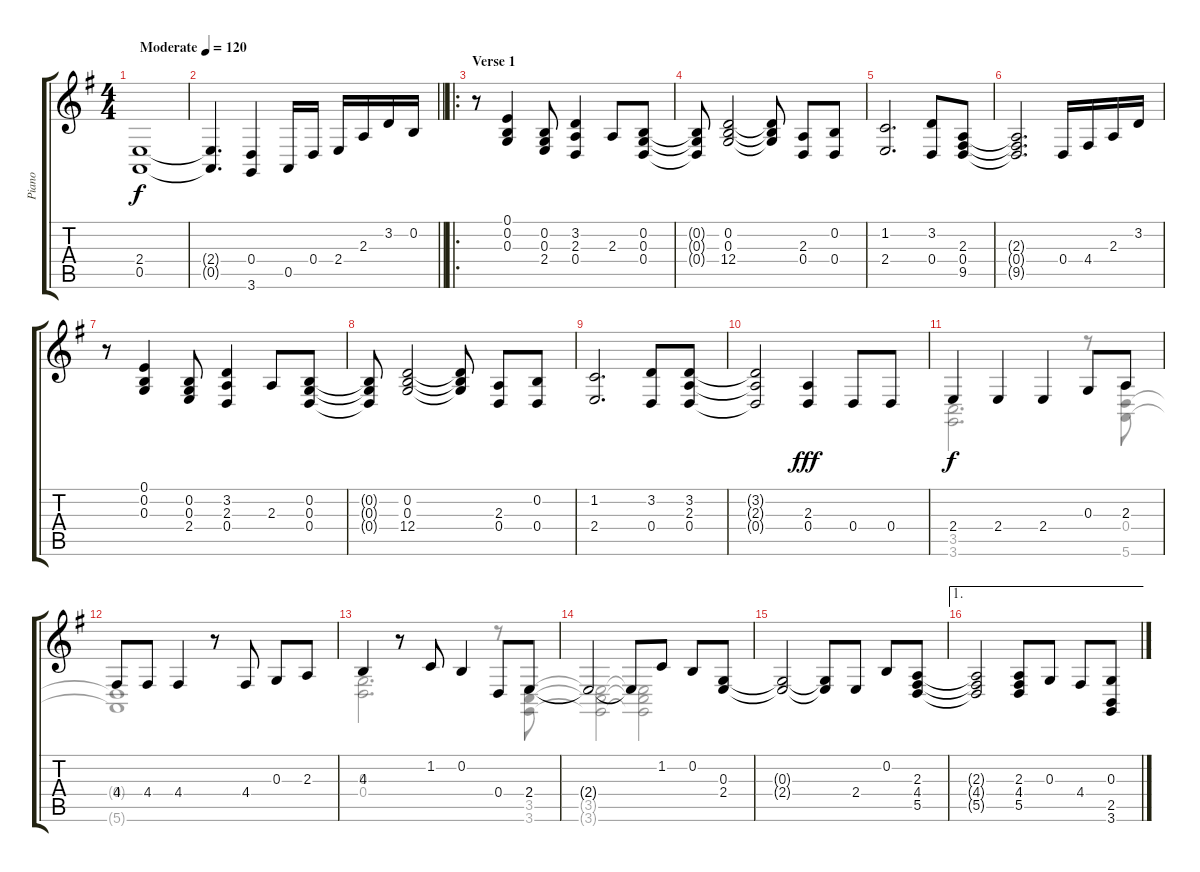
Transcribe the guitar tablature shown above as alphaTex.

\track ("Piano" "Piano") {instrument acousticgrandpiano}
\staff {score tabs}
\tuning (E4 B3 G3 D3 A2 E2) {hide}
\voice
\ts (4 4)
\tempo (120 "Moderate")
\clef g2
\ks g
(2.4 0.5).1{dy f instrument acousticgrandpiano} |
\barLineRight lightlight
(2.4{t} 0.5{t}).4{d} (0.4 3.6).4 0.5.16 0.4.16 2.4.16 2.3.16 3.2.16 0.2.16 |
\ro
\section ("" "Verse 1")
r.8 (0.1 0.2 0.3).4 (0.2 0.3 2.4).8 (3.2 2.3 0.4).4 2.3.8 (0.2 0.3 0.4).8 |
(0.2{t} 0.3{t} 0.4{t}).8 (0.2 0.3 12.4).2 (0.2{t} 0.3{t} 12.4{t}).8 (2.3 0.4).8 (0.2 0.4).8 |
(1.2 2.4).2{d} (3.2 0.4).8 (2.3 0.4 9.5).8 |
(2.3{t} 0.4{t} 9.5{t}).2{d} 0.4.16 4.4.16 2.3.16 3.2.16 |
r.8 (0.1 0.2 0.3).4 (0.2 0.3 2.4).8 (3.2 2.3 0.4).4 2.3.8 (0.2 0.3 0.4).8 |
(0.2{t} 0.3{t} 0.4{t}).8 (0.2 0.3 12.4).2 (0.2{t} 0.3{t} 12.4{t}).8 (2.3 0.4).8 (0.2 0.4).8 |
(1.2 2.4).2{d} (3.2 0.4).8 (3.2 2.3 0.4).8 |
(3.2{t} 2.3{t} 0.4{t}).2 (2.3 0.4).4{dy fff} 0.4.8 0.4.8 |
2.4.4{dy f} 2.4.4 2.4.4 0.3.8 2.3.8 |
4.4.8 4.4.8 4.4.4 r.8 4.4.8 0.3.8 2.3.8 |
4.3.4 r.8 1.2.8 0.2.4 0.4.8 2.4.8 |
2.4{t}.2 2.4{t}.8 1.2.8 0.2.8 (0.3 2.4).8 |
(0.3{t} 2.4{t}).2 (0.3{t} 2.4{t}).8 2.4.8 0.2.8 (2.3 4.4 5.5).8 |
\ae 1
(2.3{t} 4.4{t} 5.5{t}).2 (2.3 4.4 5.5).8 0.3.8 4.4.8 (0.3 2.5 3.6).8
\voice
\clef g2
\ottava regular
\simile none
\ks g
|
\barLineRight lightlight
|
|
|
|
|
|
|
|
|
(3.5 3.6).2{d} r.8 (2.3 0.4 5.6).8 |
(0.4{t} 5.6{t}).1 |
(0.3 0.4).2{d} r.8 (2.4 3.5 3.6).8 |
(2.4{t} 3.5{t} 3.6{t}).2 (2.4{t} 3.5{t} 3.6{t}).2 |
|
